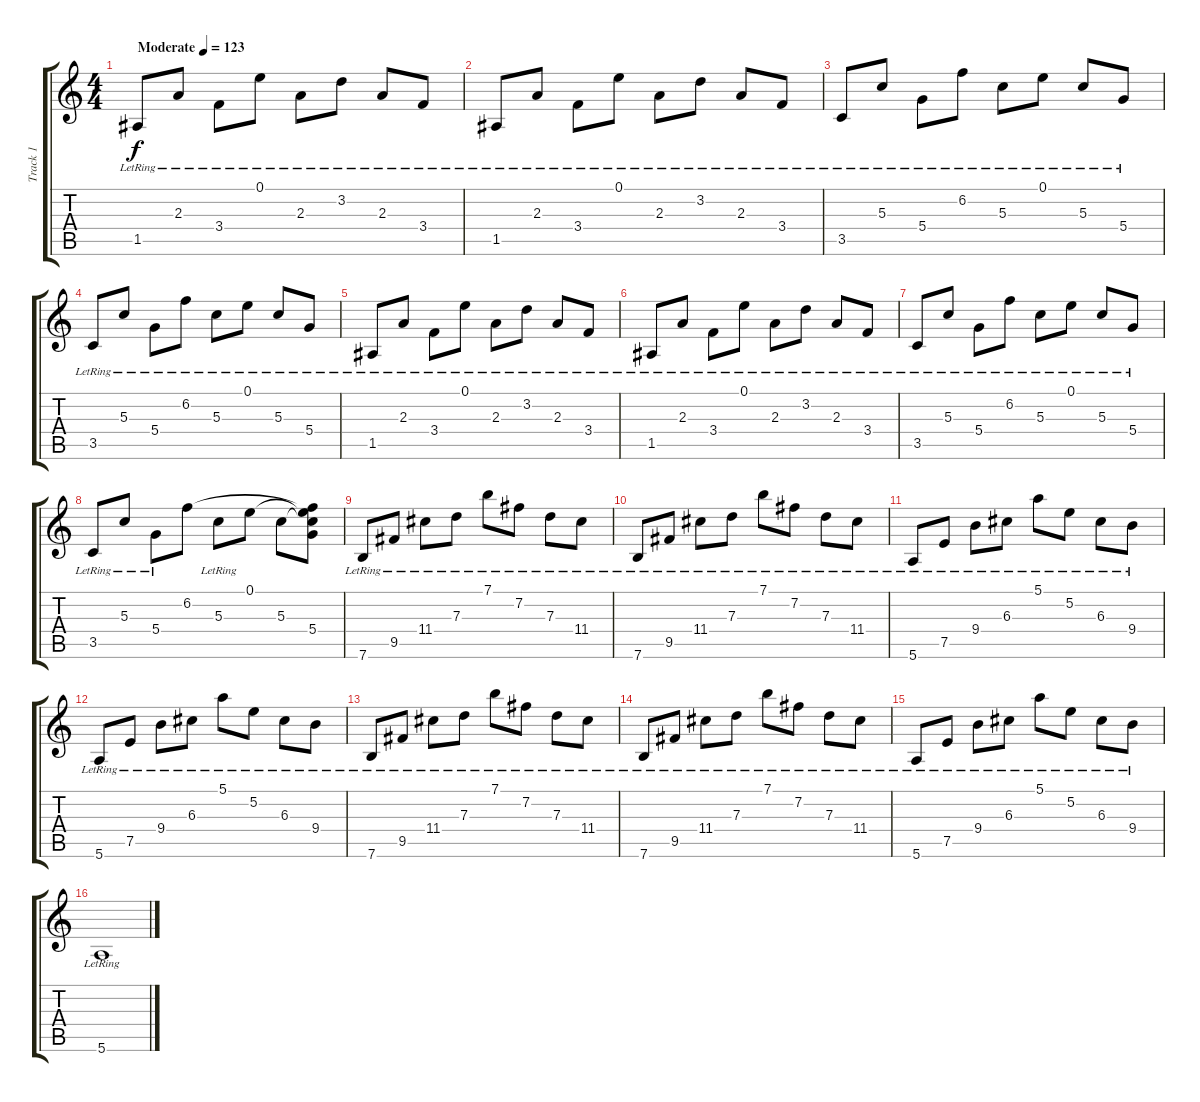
\track ("Track 1" "Track 1") {instrument electricguitarjazz}
\staff {score tabs}
\tuning (E4 B3 G3 D3 A2 E2) {hide}
\ts (4 4)
\tempo (123 "Moderate")
\clef g2
\ks c
1.5{lr}.8{dy f instrument electricguitarjazz} 2.3{lr}.8 3.4{lr}.8 0.1{lr}.8 2.3{lr}.8 3.2{lr}.8 2.3{lr}.8 3.4{lr}.8 |
1.5{lr}.8 2.3{lr}.8 3.4{lr}.8 0.1{lr}.8 2.3{lr}.8 3.2{lr}.8 2.3{lr}.8 3.4{lr}.8 |
3.5{lr}.8 5.3{lr}.8 5.4{lr}.8 6.2{lr}.8 5.3{lr}.8 0.1{lr}.8 5.3{lr}.8 5.4{lr}.8 |
3.5{lr}.8 5.3{lr}.8 5.4{lr}.8 6.2{lr}.8 5.3{lr}.8 0.1{lr}.8 5.3{lr}.8 5.4{lr}.8 |
1.5{lr}.8 2.3{lr}.8 3.4{lr}.8 0.1{lr}.8 2.3{lr}.8 3.2{lr}.8 2.3{lr}.8 3.4{lr}.8 |
1.5{lr}.8 2.3{lr}.8 3.4{lr}.8 0.1{lr}.8 2.3{lr}.8 3.2{lr}.8 2.3{lr}.8 3.4{lr}.8 |
3.5{lr}.8 5.3{lr}.8 5.4{lr}.8 6.2{lr}.8 5.3{lr}.8 0.1{lr}.8 5.3{lr}.8 5.4{lr}.8 |
3.5{lr}.8 5.3{lr}.8 5.4{lr}.8 6.2.8 5.3{lr}.8 0.1.8 5.3.8 (0.1{t} 6.2{t} 5.3{t} 5.4).8 |
7.6{lr}.8 9.5{lr}.8 11.4{lr}.8 7.3{lr}.8 7.1{lr}.8 7.2{lr}.8 7.3{lr}.8 11.4{lr}.8 |
7.6{lr}.8 9.5{lr}.8 11.4{lr}.8 7.3{lr}.8 7.1{lr}.8 7.2{lr}.8 7.3{lr}.8 11.4{lr}.8 |
5.6{lr}.8 7.5{lr}.8 9.4{lr}.8 6.3{lr}.8 5.1{lr}.8 5.2{lr}.8 6.3{lr}.8 9.4{lr}.8 |
5.6{lr}.8 7.5{lr}.8 9.4{lr}.8 6.3{lr}.8 5.1{lr}.8 5.2{lr}.8 6.3{lr}.8 9.4{lr}.8 |
7.6{lr}.8 9.5{lr}.8 11.4{lr}.8 7.3{lr}.8 7.1{lr}.8 7.2{lr}.8 7.3{lr}.8 11.4{lr}.8 |
7.6{lr}.8 9.5{lr}.8 11.4{lr}.8 7.3{lr}.8 7.1{lr}.8 7.2{lr}.8 7.3{lr}.8 11.4{lr}.8 |
5.6{lr}.8 7.5{lr}.8 9.4{lr}.8 6.3{lr}.8 5.1{lr}.8 5.2{lr}.8 6.3{lr}.8 9.4{lr}.8 |
5.6{lr}.1
